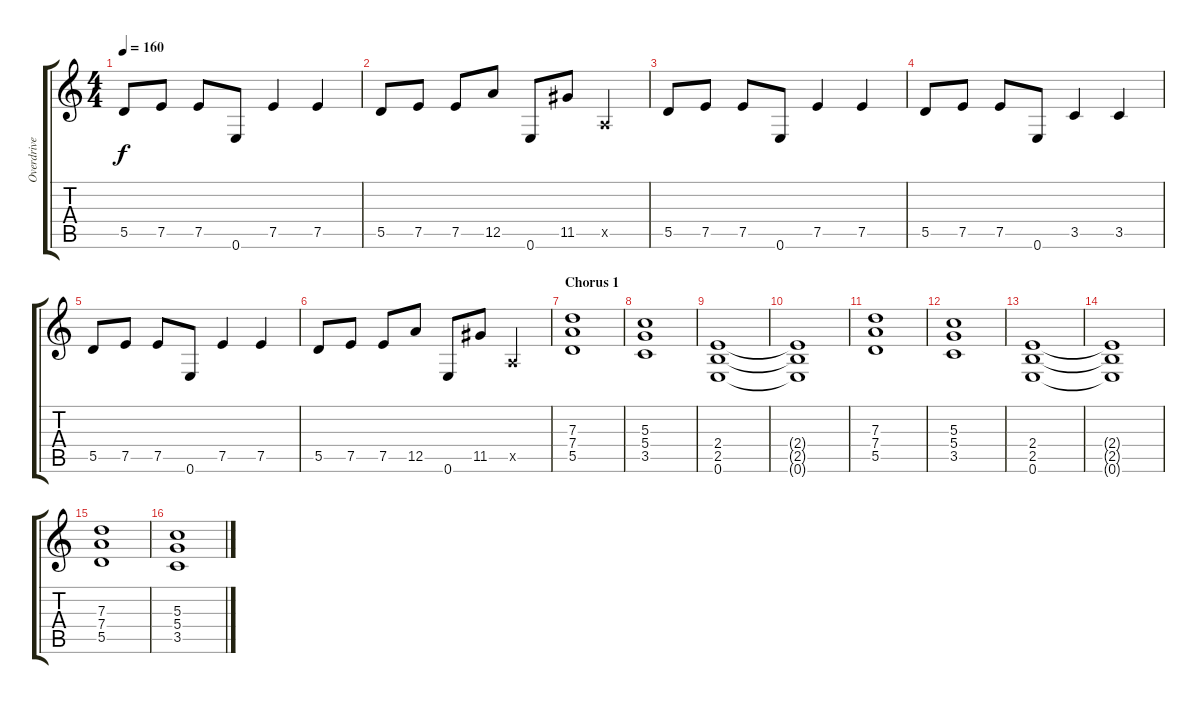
\track ("Overdrive" "Overdrive") {instrument overdrivenguitar}
\staff {score tabs}
\tuning (E4 B3 G3 D3 A2 E2) {hide}
\ts (4 4)
\tempo 160
\clef g2
\ks c
5.5.8{dy f} 7.5.8 7.5.8 0.6.8 7.5.4 7.5.4 |
5.5.8 7.5.8 7.5.8 12.5.8 0.6.8 11.5.8 0.5{x}.4 |
5.5.8 7.5.8 7.5.8 0.6.8 7.5.4 7.5.4 |
5.5.8 7.5.8 7.5.8 0.6.8 3.5.4 3.5.4 |
5.5.8 7.5.8 7.5.8 0.6.8 7.5.4 7.5.4 |
5.5.8 7.5.8 7.5.8 12.5.8 0.6.8 11.5.8 0.5{x}.4 |
\section ("" "Chorus 1")
(7.3 7.4 5.5).1 |
(5.3 5.4 3.5).1 |
(2.4 2.5 0.6).1 |
(2.4{t} 2.5{t} 0.6{t}).1 |
(7.3 7.4 5.5).1 |
(5.3 5.4 3.5).1 |
(2.4 2.5 0.6).1 |
(2.4{t} 2.5{t} 0.6{t}).1 |
(7.3 7.4 5.5).1 |
(5.3 5.4 3.5).1
